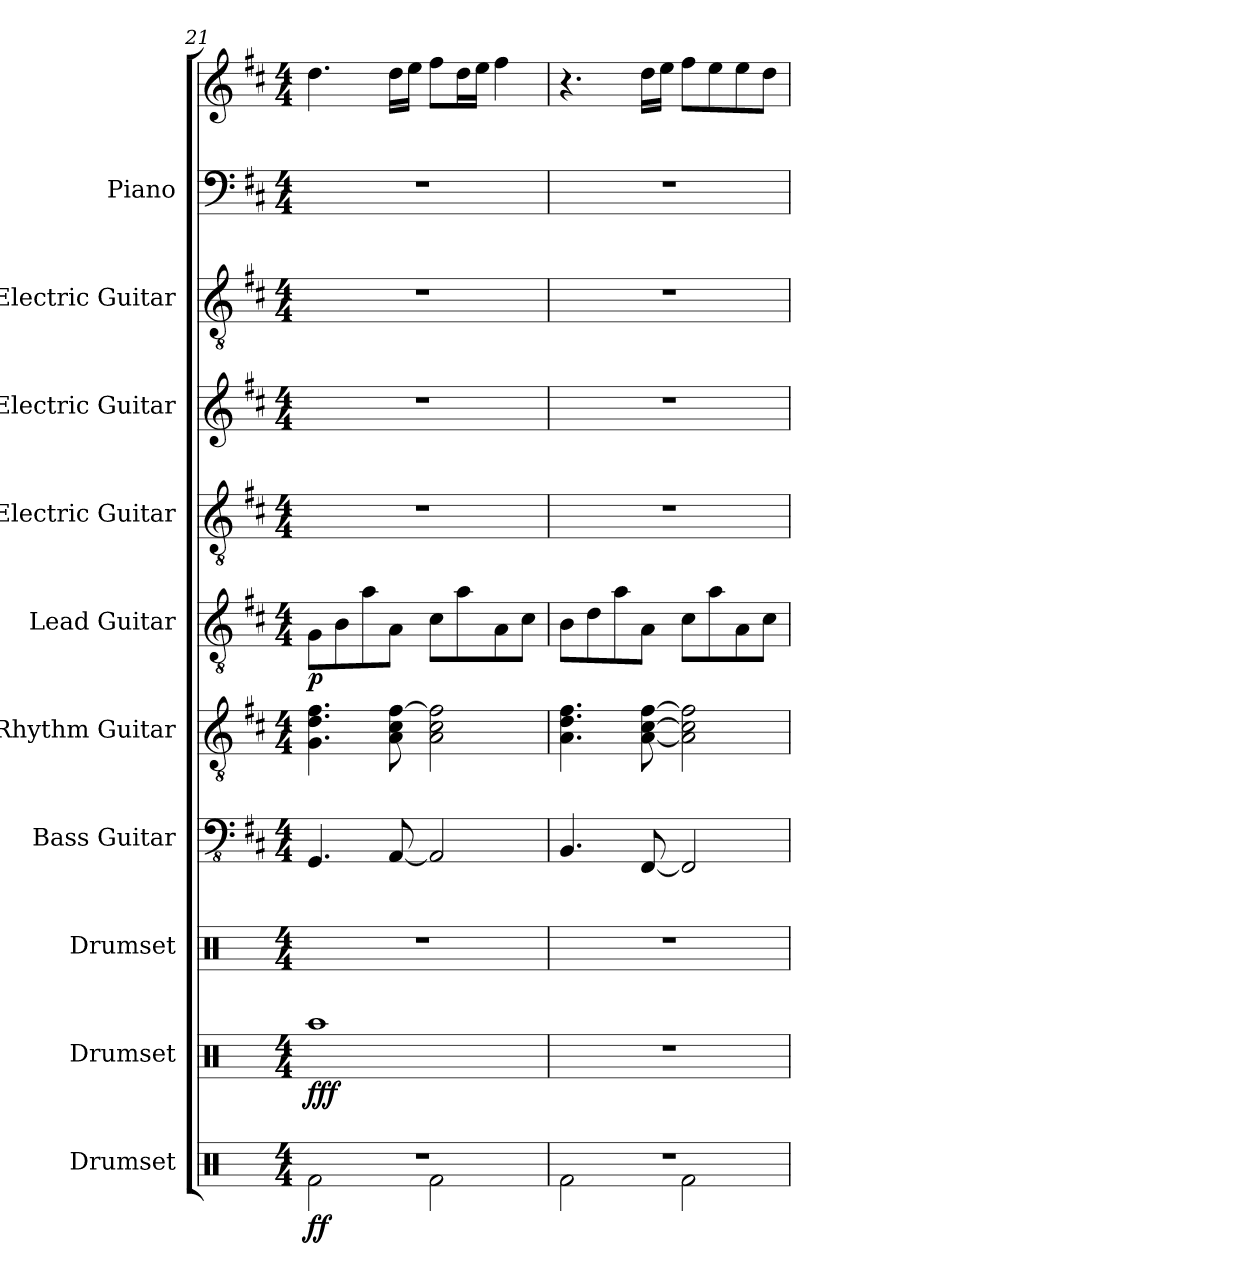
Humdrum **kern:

**kern	**dynam	**kern	**dynam	**kern	**kern	**kern	**kern	**dynam	**kern	**kern	**kern	**kern	**kern
*part10	*part10	*part9	*part9	*part8	*part7	*part6	*part5	*part5	*part4	*part3	*part2	*part1	*part1
*staff11	*staff11	*staff10	*staff10	*staff9	*staff8	*staff7	*staff6	*staff6	*staff5	*staff4	*staff3	*staff2	*staff1
*I"Drumset	*	*I"Drumset	*	*I"Drumset	*I"Bass Guitar	*I"Rhythm Guitar	*I"Lead Guitar	*	*I"Electric Guitar	*I"Electric Guitar	*I"Electric Guitar	*I"Piano	*
*I'Drs.	*	*I'Drs.	*	*I'Drs.	*I'B. Gtr.	*I'R. Gtr.	*I'L. Gtr.	*	*I'El. Guit.	*I'El. Guit.	*I'El. Guit.	*I'Pno.	*
*clefX	*	*clefX	*	*clefX	*clefFv4	*clefGv2	*clefGv2	*	*clefGv2	*clefG2	*clefGv2	*clefF4	*clefG2
*k[]	*	*k[]	*	*k[]	*k[f#c#]	*k[f#c#]	*k[f#c#]	*	*k[f#c#]	*k[f#c#]	*k[f#c#]	*k[f#c#]	*k[f#c#]
*M4/4	*	*M4/4	*	*M4/4	*M4/4	*M4/4	*M4/4	*	*M4/4	*M4/4	*M4/4	*M4/4	*M4/4
=21	=21	=21	=21	=21	=21	=21	=21	=21	=21	=21	=21	=21	=21
*^	*	*	*	*	*	*	*	*	*	*	*	*	*
!	!	!LO:DY:b	!	!LO:DY:b	!	!	!	!	!LO:DY:b	!	!	!	!	!
1r	2Rf\	ff	1Raa	fff	1r	4.GGG/	4.G\ 4.d\ 4.f#\	8G\L	p	1r	1r	1r	1r	4.dd\
.	.	.	.	.	.	.	.	8B\	.	.	.	.	.	.
.	.	.	.	.	.	.	.	8a\	.	.	.	.	.	.
.	.	.	.	.	.	[8AAA/	8A\ 8c#\ [8f#\	8A\J	.	.	.	.	.	16dd\LL
.	.	.	.	.	.	.	.	.	.	.	.	.	.	16ee\JJ
.	2Rf\	.	.	.	.	2AAA/]	2A\ 2c#\ 2f#\]	8c#\L	.	.	.	.	.	8ff#\L
.	.	.	.	.	.	.	.	8a\	.	.	.	.	.	16dd\L
.	.	.	.	.	.	.	.	.	.	.	.	.	.	16ee\JJ
.	.	.	.	.	.	.	.	8A\	.	.	.	.	.	4ff#\
.	.	.	.	.	.	.	.	8c#\J	.	.	.	.	.	.
=22	=22	=22	=22	=22	=22	=22	=22	=22	=22	=22	=22	=22	=22	=22
1r	2Rf\	.	1r	.	1r	4.BBB/	4.A\ 4.d\ 4.f#\	8B\L	.	1r	1r	1r	1r	4.r
.	.	.	.	.	.	.	.	8d\	.	.	.	.	.	.
.	.	.	.	.	.	.	.	8a\	.	.	.	.	.	.
.	.	.	.	.	.	[8FFF#/	[8A\ [8c#\ [8f#\	8A\J	.	.	.	.	.	16dd\LL
.	.	.	.	.	.	.	.	.	.	.	.	.	.	16ee\JJ
.	2Rf\	.	.	.	.	2FFF#/]	2A\] 2c#\] 2f#\]	8c#\L	.	.	.	.	.	8ff#\L
.	.	.	.	.	.	.	.	8a\	.	.	.	.	.	8ee\
.	.	.	.	.	.	.	.	8A\	.	.	.	.	.	8ee\
.	.	.	.	.	.	.	.	8c#\J	.	.	.	.	.	8dd\J
*v	*v	*	*	*	*	*	*	*	*	*	*	*	*	*
=	=	=	=	=	=	=	=	=	=	=	=	=	=
*-	*-	*-	*-	*-	*-	*-	*-	*-	*-	*-	*-	*-	*-
